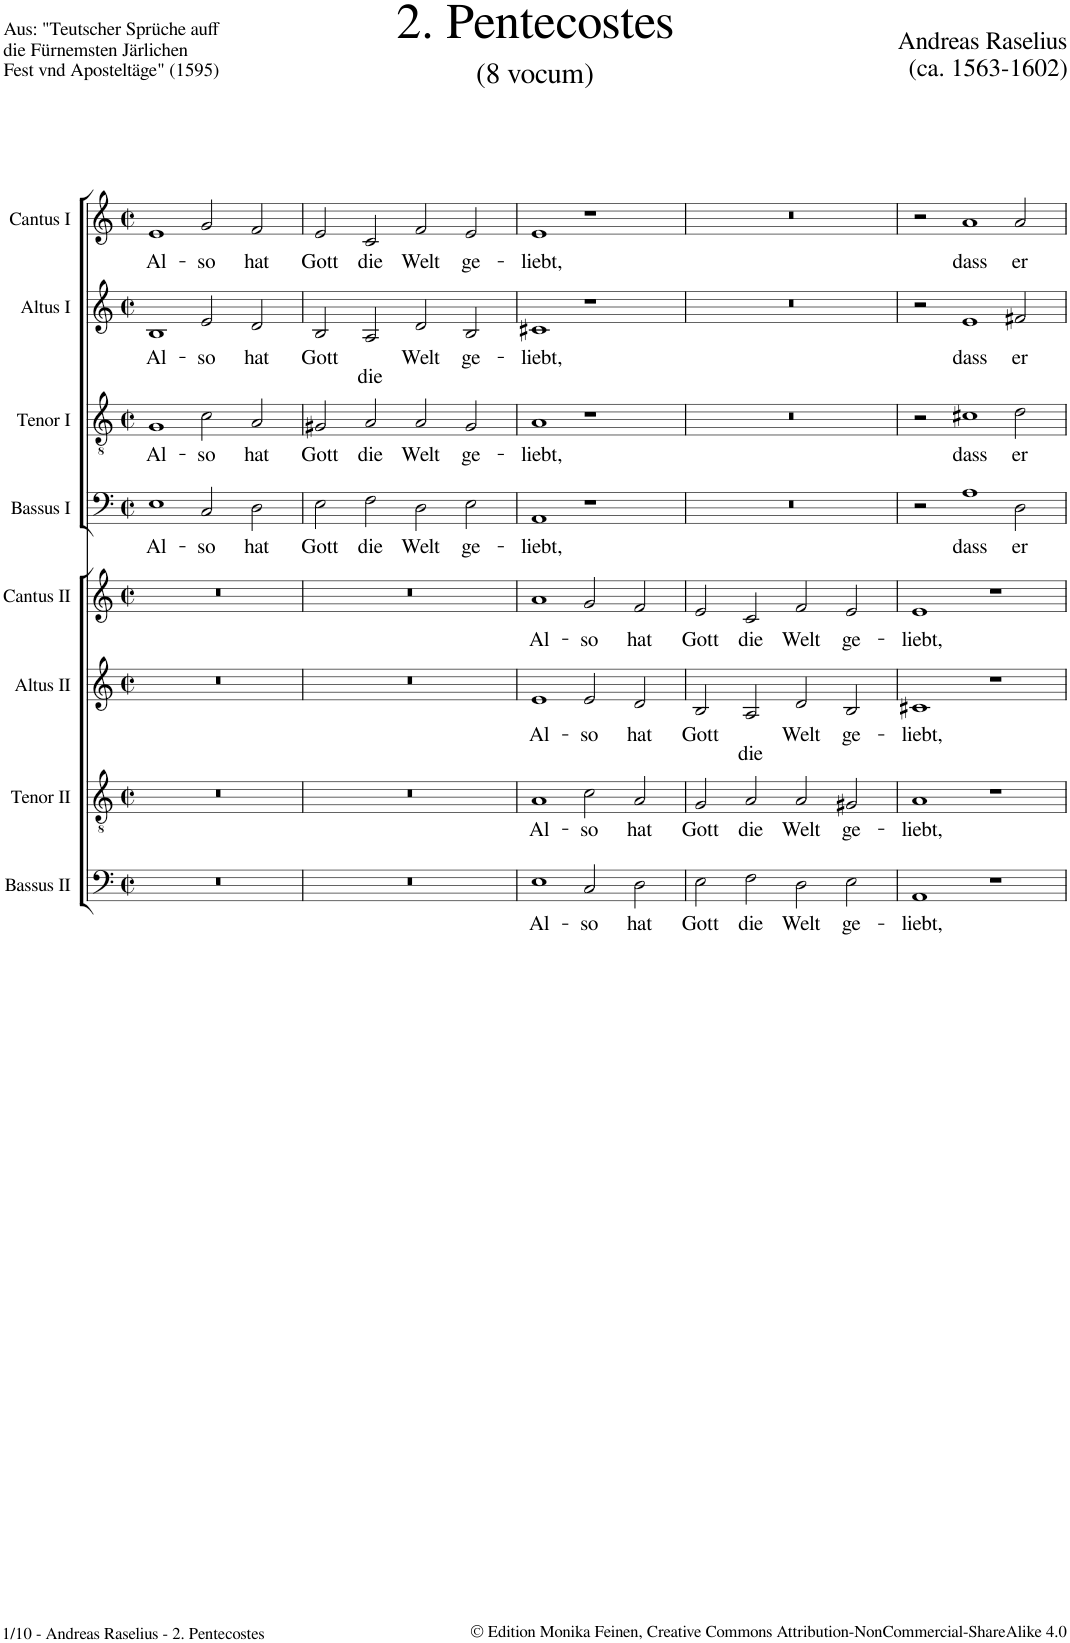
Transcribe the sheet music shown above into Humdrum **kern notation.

**kern	**text	**kern	**text	**kern	**text	**kern	**text	**kern	**text	**kern	**text	**kern	**text	**kern	**text
*part8	*part8	*part7	*part7	*part6	*part6	*part5	*part5	*part4	*part4	*part3	*part3	*part2	*part2	*part1	*part1
*staff8	*staff8	*staff7	*staff7	*staff6	*staff6	*staff5	*staff5	*staff4	*staff4	*staff3	*staff3	*staff2	*staff2	*staff1	*staff1
*I"Bassus II	*	*I"Tenor II	*	*I"Altus II	*	*I"Cantus II	*	*I"Bassus I	*	*I"Tenor I	*	*I"Altus I	*	*I"Cantus I	*
*clefF4	*	*clefGv2	*	*clefG2	*	*clefG2	*	*clefF4	*	*clefGv2	*	*clefG2	*	*clefG2	*
*k[]	*	*k[]	*	*k[]	*	*k[]	*	*k[]	*	*k[]	*	*k[]	*	*k[]	*
*M4/2	*	*M4/2	*	*M4/2	*	*M4/2	*	*M4/2	*	*M4/2	*	*M4/2	*	*M4/2	*
*met(c|)	*	*met(c|)	*	*met(c|)	*	*met(c|)	*	*met(c|)	*	*met(c|)	*	*met(c|)	*	*met(c|)	*
=1	=1	=1	=1	=1	=1	=1	=1	=1	=1	=1	=1	=1	=1	=1	=1
!	!	!	!	!	!	!	!	!	!LO:LY:b	!	!LO:LY:b	!	!LO:LY:b	!	!LO:LY:b
0r	.	0r	.	0r	.	0r	.	1E	Al-	1G	Al-	1B	Al-	1e	Al-
!	!	!	!	!	!	!	!	!	!LO:LY:b	!	!LO:LY:b	!	!LO:LY:b	!	!LO:LY:b
.	.	.	.	.	.	.	.	2C/	-so	2c\	-so	2e/	-so	2g/	-so
!	!	!	!	!	!	!	!	!	!LO:LY:b	!	!LO:LY:b	!	!LO:LY:b	!	!LO:LY:b
.	.	.	.	.	.	.	.	2D\	hat	2A/	hat	2d/	hat	2f/	hat
=2	=2	=2	=2	=2	=2	=2	=2	=2	=2	=2	=2	=2	=2	=2	=2
!	!	!	!	!	!	!	!	!	!LO:LY:b	!	!LO:LY:b	!	!LO:LY:b	!	!LO:LY:b
0r	.	0r	.	0r	.	0r	.	2E\	Gott	2G#X/	Gott	2B/	Gott	2e/	Gott
!	!	!	!	!	!	!	!	!	!LO:LY:b	!	!LO:LY:b	!	!LO:LY:b	!	!LO:LY:b
.	.	.	.	.	.	.	.	2F\	die	2A/	die	2A/	die	2c/	die
!	!	!	!	!	!	!	!	!	!LO:LY:b	!	!LO:LY:b	!	!LO:LY:b	!	!LO:LY:b
.	.	.	.	.	.	.	.	2D\	Welt	2A/	Welt	2d/	Welt	2f/	Welt
!	!	!	!	!	!	!	!	!	!LO:LY:b	!	!LO:LY:b	!	!LO:LY:b	!	!LO:LY:b
.	.	.	.	.	.	.	.	2E\	ge-	2G#/	ge-	2B/	ge-	2e/	ge-
=3	=3	=3	=3	=3	=3	=3	=3	=3	=3	=3	=3	=3	=3	=3	=3
!	!LO:LY:b	!	!LO:LY:b	!	!LO:LY:b	!	!LO:LY:b	!	!LO:LY:b	!	!LO:LY:b	!	!LO:LY:b	!	!LO:LY:b
1E	Al-	1A	Al-	1e	Al-	1a	Al-	1AA	-liebt,	1A	-liebt,	1c#X	-liebt,	1e	-liebt,
!	!LO:LY:b	!	!LO:LY:b	!	!LO:LY:b	!	!LO:LY:b	!	!	!	!	!	!	!	!
2C/	-so	2c\	-so	2e/	-so	2g/	-so	1r	.	1r	.	1r	.	1r	.
!	!LO:LY:b	!	!LO:LY:b	!	!LO:LY:b	!	!LO:LY:b	!	!	!	!	!	!	!	!
2D\	hat	2A/	hat	2d/	hat	2f/	hat	.	.	.	.	.	.	.	.
=4	=4	=4	=4	=4	=4	=4	=4	=4	=4	=4	=4	=4	=4	=4	=4
!	!LO:LY:b	!	!LO:LY:b	!	!LO:LY:b	!	!LO:LY:b	!	!	!	!	!	!	!	!
2E\	Gott	2G/	Gott	2B/	Gott	2e/	Gott	0r	.	0r	.	0r	.	0r	.
!	!LO:LY:b	!	!LO:LY:b	!	!LO:LY:b	!	!LO:LY:b	!	!	!	!	!	!	!	!
2F\	die	2A/	die	2A/	die	2c/	die	.	.	.	.	.	.	.	.
!	!LO:LY:b	!	!LO:LY:b	!	!LO:LY:b	!	!LO:LY:b	!	!	!	!	!	!	!	!
2D\	Welt	2A/	Welt	2d/	Welt	2f/	Welt	.	.	.	.	.	.	.	.
!	!LO:LY:b	!	!LO:LY:b	!	!LO:LY:b	!	!LO:LY:b	!	!	!	!	!	!	!	!
2E\	ge-	2G#X/	ge-	2B/	ge-	2e/	ge-	.	.	.	.	.	.	.	.
=5	=5	=5	=5	=5	=5	=5	=5	=5	=5	=5	=5	=5	=5	=5	=5
!	!LO:LY:b	!	!LO:LY:b	!	!LO:LY:b	!	!LO:LY:b	!	!	!	!	!	!	!	!
1AA	-liebt,	1A	-liebt,	1c#X	-liebt,	1e	-liebt,	2r	.	2r	.	2r	.	2r	.
!	!	!	!	!	!	!	!	!	!LO:LY:b	!	!LO:LY:b	!	!LO:LY:b	!	!LO:LY:b
.	.	.	.	.	.	.	.	1A	dass	1c#X	dass	1e	dass	1a	dass
1r	.	1r	.	1r	.	1r	.	.	.	.	.	.	.	.	.
!	!	!	!	!	!	!	!	!	!LO:LY:b	!	!LO:LY:b	!	!LO:LY:b	!	!LO:LY:b
.	.	.	.	.	.	.	.	2D\	er	2d\	er	2f#X/	er	2a/	er
=	=	=	=	=	=	=	=	=	=	=	=	=	=	=	=
*-	*-	*-	*-	*-	*-	*-	*-	*-	*-	*-	*-	*-	*-	*-	*-
